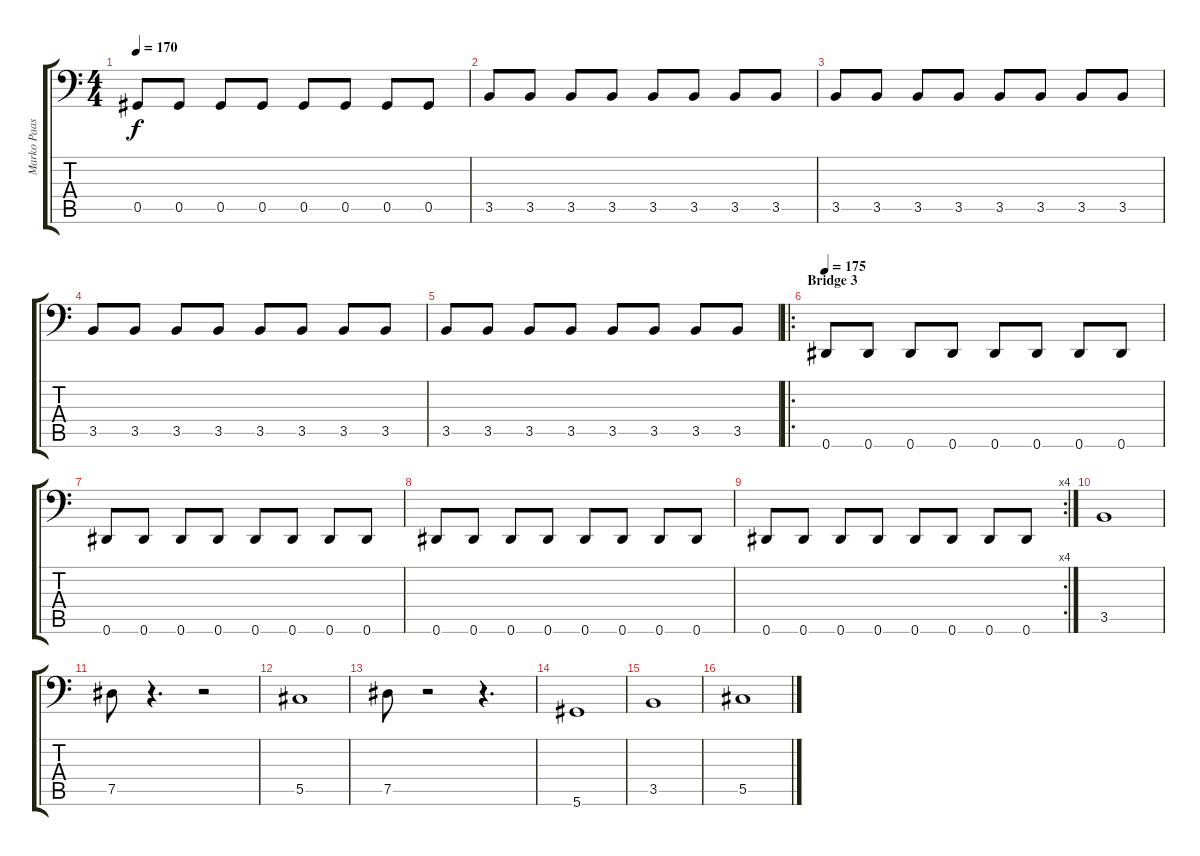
\track ("Marko Paasikoski" "Marko Paas") {instrument electricbasspick}
\staff {score tabs}
\tuning (Eb3 Bb2 Gb2 Db2 Ab1 Eb1) {hide}
\ts (4 4)
\tempo 170
\clef f4
\ks c
0.5.8{dy f} 0.5.8 0.5.8 0.5.8 0.5.8 0.5.8 0.5.8 0.5.8 |
3.5.8 3.5.8 3.5.8 3.5.8 3.5.8 3.5.8 3.5.8 3.5.8 |
3.5.8 3.5.8 3.5.8 3.5.8 3.5.8 3.5.8 3.5.8 3.5.8 |
3.5.8 3.5.8 3.5.8 3.5.8 3.5.8 3.5.8 3.5.8 3.5.8 |
3.5.8 3.5.8 3.5.8 3.5.8 3.5.8 3.5.8 3.5.8 3.5.8 |
\ro
\section ("" "Bridge 3")
\tempo 175
0.6.8 0.6.8 0.6.8 0.6.8 0.6.8 0.6.8 0.6.8 0.6.8 |
0.6.8 0.6.8 0.6.8 0.6.8 0.6.8 0.6.8 0.6.8 0.6.8 |
0.6.8 0.6.8 0.6.8 0.6.8 0.6.8 0.6.8 0.6.8 0.6.8 |
\rc 4
0.6.8 0.6.8 0.6.8 0.6.8 0.6.8 0.6.8 0.6.8 0.6.8 |
3.5.1 |
7.5.8 r.4{d} r.2 |
5.5.1 |
7.5.8 r.2 r.4{d} |
5.6.1 |
3.5.1 |
5.5.1
